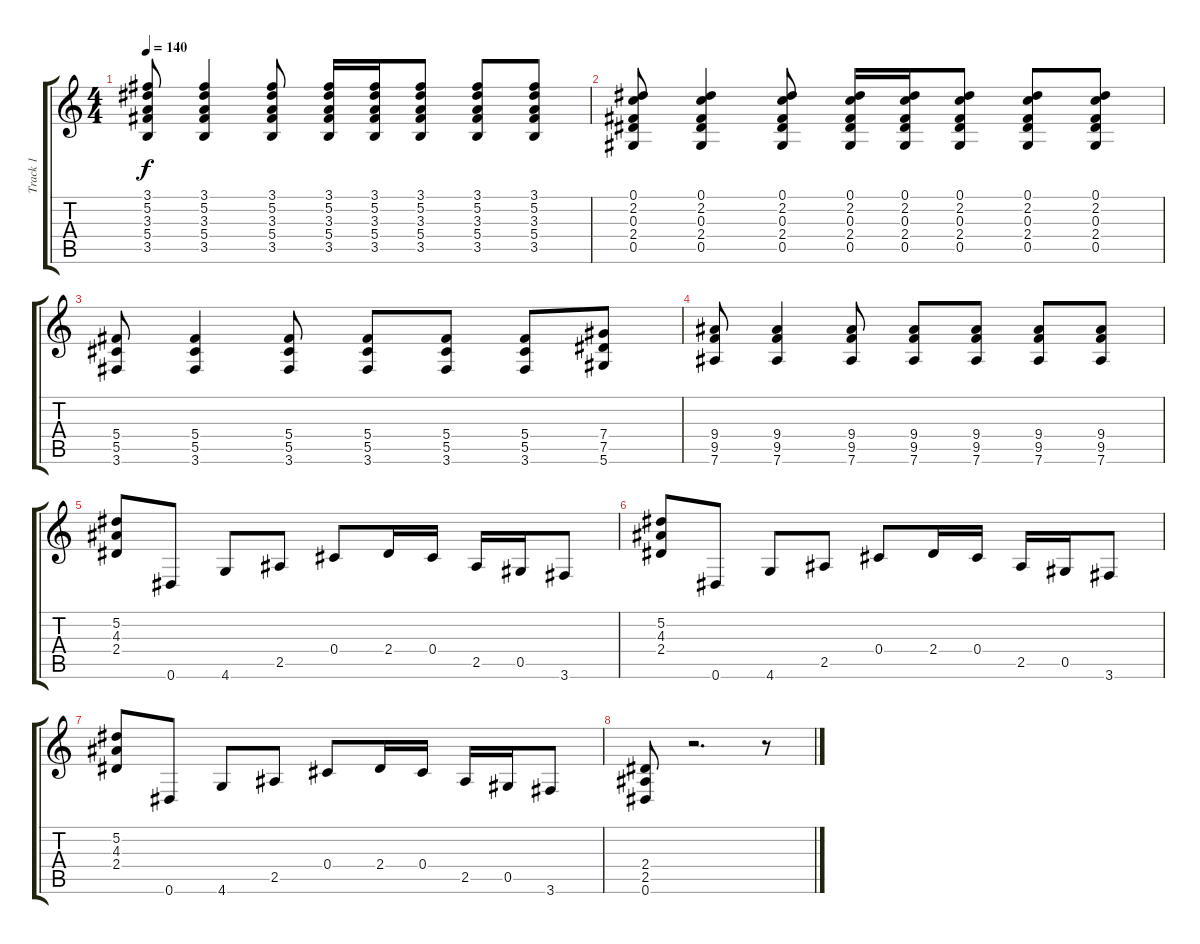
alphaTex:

\track ("Track 1" "Track 1") {instrument overdrivenguitar}
\staff {score tabs}
\tuning (Eb4 Bb3 Gb3 Db3 Ab2 Eb2) {hide}
\ts (4 4)
\tempo 140
\clef g2
\ks c
(3.1 5.2 3.3 5.4 3.5).8{dy f} (3.1 5.2 3.3 5.4 3.5).4 (3.1 5.2 3.3 5.4 3.5).8 (3.1 5.2 3.3 5.4 3.5).16 (3.1 5.2 3.3 5.4 3.5).16 (3.1 5.2 3.3 5.4 3.5).8 (3.1 5.2 3.3 5.4 3.5).8 (3.1 5.2 3.3 5.4 3.5).8 |
(0.1 2.2 0.3 2.4 0.5).8 (0.1 2.2 0.3 2.4 0.5).4 (0.1 2.2 0.3 2.4 0.5).8 (0.1 2.2 0.3 2.4 0.5).16 (0.1 2.2 0.3 2.4 0.5).16 (0.1 2.2 0.3 2.4 0.5).8 (0.1 2.2 0.3 2.4 0.5).8 (0.1 2.2 0.3 2.4 0.5).8 |
(5.4 5.5 3.6).8 (5.4 5.5 3.6).4 (5.4 5.5 3.6).8 (5.4 5.5 3.6).8 (5.4 5.5 3.6).8 (5.4 5.5 3.6).8 (7.4 7.5 5.6).8 |
(9.4 9.5 7.6).8 (9.4 9.5 7.6).4 (9.4 9.5 7.6).8 (9.4 9.5 7.6).8 (9.4 9.5 7.6).8 (9.4 9.5 7.6).8 (9.4 9.5 7.6).8 |
(5.2 4.3 2.4).8 0.6.8 4.6.8 2.5.8 0.4.8 2.4.16 0.4.16 2.5.16 0.5.16 3.6.8 |
(5.2 4.3 2.4).8 0.6.8 4.6.8 2.5.8 0.4.8 2.4.16 0.4.16 2.5.16 0.5.16 3.6.8 |
(5.2 4.3 2.4).8 0.6.8 4.6.8 2.5.8 0.4.8 2.4.16 0.4.16 2.5.16 0.5.16 3.6.8 |
(2.4 2.5 0.6).8 r.2{d} r.8
